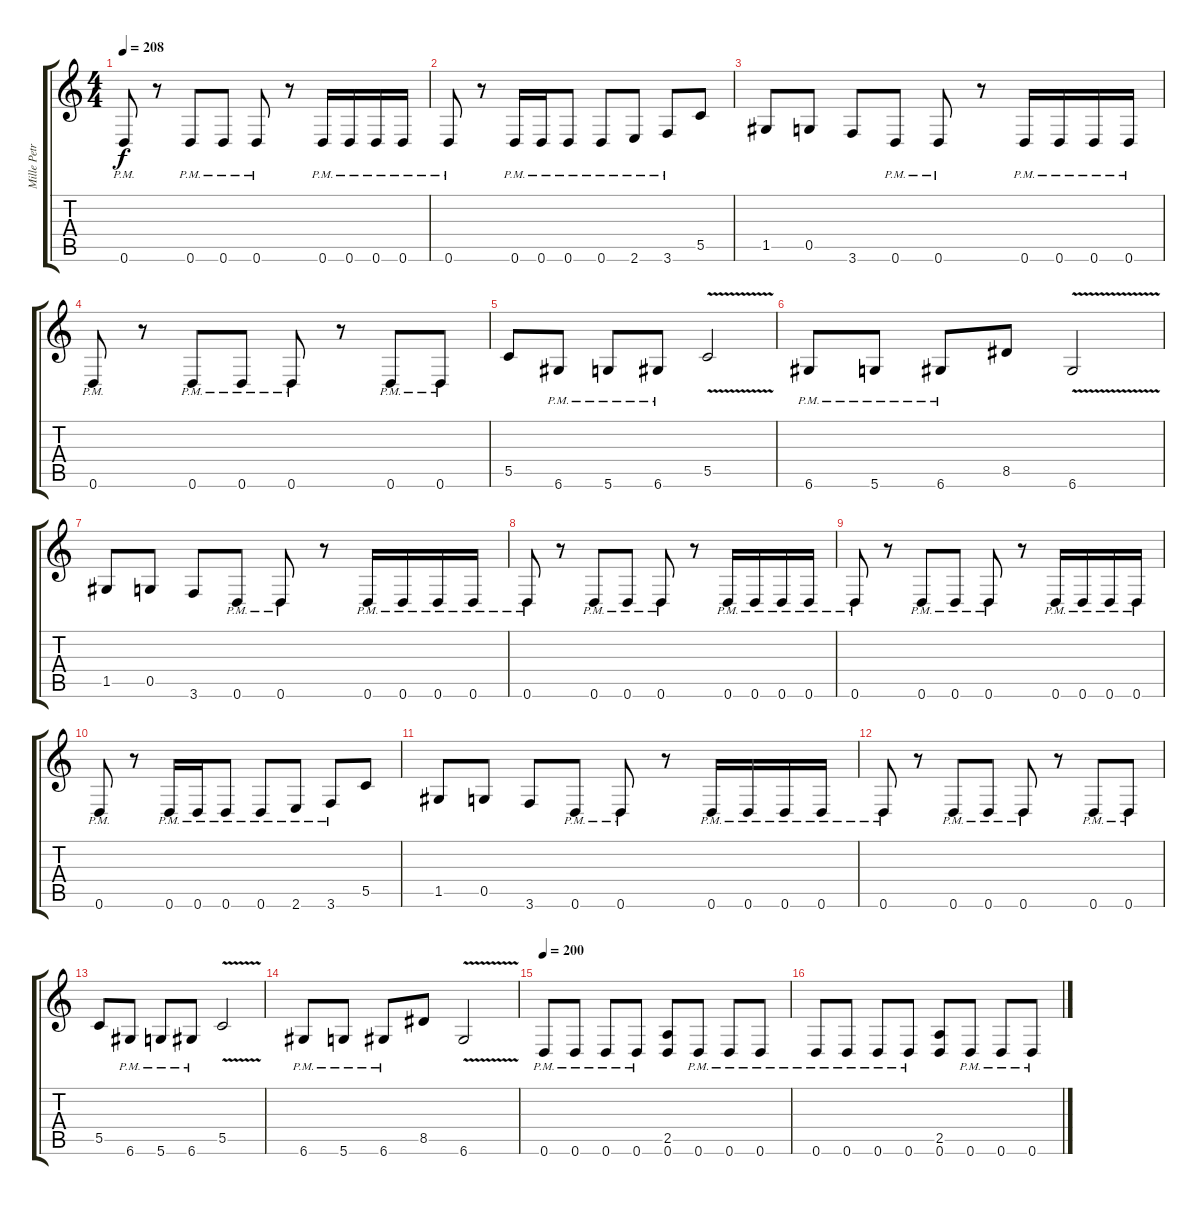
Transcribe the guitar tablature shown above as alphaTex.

\track ("Mille Petrozza" "Mille Petr") {instrument distortionguitar}
\staff {score tabs}
\tuning (D4 A3 F3 C3 G2 D2) {hide}
\ts (4 4)
\tempo 208
\clef g2
\ks c
0.6{pm}.8{dy f} r.8 0.6{pm}.8 0.6{pm}.8 0.6{pm}.8 r.8 0.6{pm}.16 0.6{pm}.16 0.6{pm}.16 0.6{pm}.16 |
0.6{pm}.8 r.8 0.6{pm}.16 0.6{pm}.16 0.6{pm}.8 0.6{pm}.8 2.6{pm}.8 3.6{pm}.8 5.5.8 |
1.5.8 0.5.8 3.6.8 0.6{pm}.8 0.6{pm}.8 r.8 0.6{pm}.16 0.6{pm}.16 0.6{pm}.16 0.6{pm}.16 |
0.6{pm}.8 r.8 0.6{pm}.8 0.6{pm}.8 0.6{pm}.8 r.8 0.6{pm}.8 0.6{pm}.8 |
5.5.8 6.6{pm}.8 5.6{pm}.8 6.6{pm}.8 5.5{v}.2 |
6.6{pm}.8 5.6{pm}.8 6.6{pm}.8 8.5.8 6.6{v}.2 |
1.5.8 0.5.8 3.6.8 0.6{pm}.8 0.6{pm}.8 r.8 0.6{pm}.16 0.6{pm}.16 0.6{pm}.16 0.6{pm}.16 |
0.6{pm}.8 r.8 0.6{pm}.8 0.6{pm}.8 0.6{pm}.8 r.8 0.6{pm}.16 0.6{pm}.16 0.6{pm}.16 0.6{pm}.16 |
0.6{pm}.8 r.8 0.6{pm}.8 0.6{pm}.8 0.6{pm}.8 r.8 0.6{pm}.16 0.6{pm}.16 0.6{pm}.16 0.6{pm}.16 |
0.6{pm}.8 r.8 0.6{pm}.16 0.6{pm}.16 0.6{pm}.8 0.6{pm}.8 2.6{pm}.8 3.6{pm}.8 5.5.8 |
1.5.8 0.5.8 3.6.8 0.6{pm}.8 0.6{pm}.8 r.8 0.6{pm}.16 0.6{pm}.16 0.6{pm}.16 0.6{pm}.16 |
0.6{pm}.8 r.8 0.6{pm}.8 0.6{pm}.8 0.6{pm}.8 r.8 0.6{pm}.8 0.6{pm}.8 |
5.5.8 6.6{pm}.8 5.6{pm}.8 6.6{pm}.8 5.5{v}.2 |
6.6{pm}.8 5.6{pm}.8 6.6{pm}.8 8.5.8 6.6{v}.2 |
\tempo 200
0.6{pm}.8{volume 13} 0.6{pm}.8 0.6{pm}.8 0.6{pm}.8 (2.5 0.6).8 0.6{pm}.8 0.6{pm}.8 0.6{pm}.8 |
0.6{pm}.8 0.6{pm}.8 0.6{pm}.8 0.6{pm}.8 (2.5 0.6).8 0.6{pm}.8 0.6{pm}.8 0.6{pm}.8
